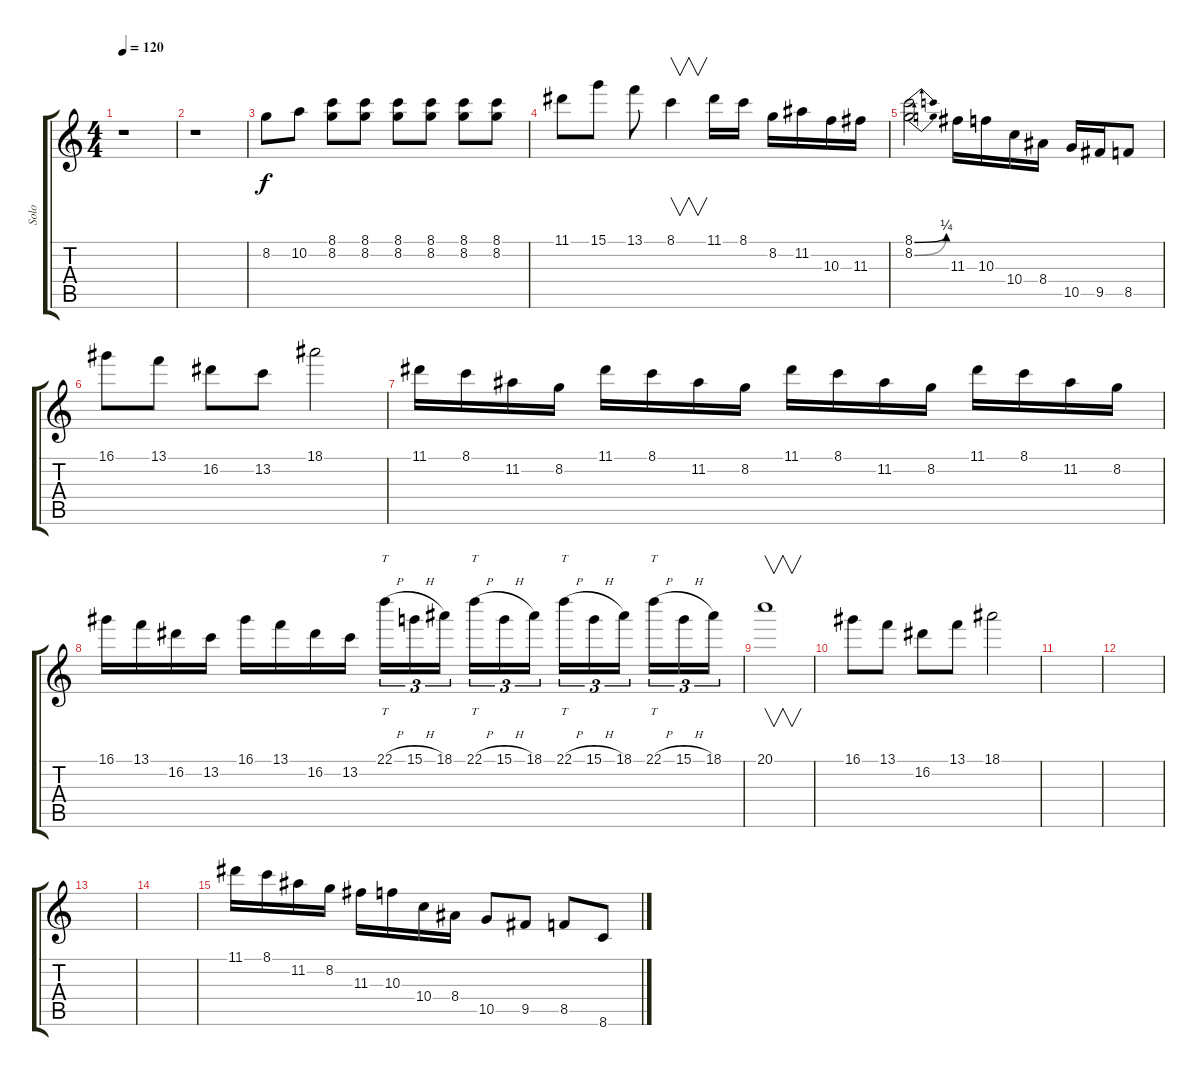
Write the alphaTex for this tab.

\track ("Solo" "Solo") {instrument distortionguitar}
\staff {score tabs}
\tuning (E4 B3 G3 D3 A2 E2) {hide}
\ts (4 4)
\tempo 120
\clef g2
\ks c
r.1{dy f instrument distortionguitar} |
r.1 |
8.2.8 10.2.8 (8.1 8.2).8 (8.1 8.2).8 (8.1 8.2).8 (8.1 8.2).8 (8.1 8.2).8 (8.1 8.2).8 |
11.1.8 15.1.8 13.1.8 8.1.4{v} 11.1.16 8.1.16 8.2.16 11.2.16 10.3.16 11.3.16 |
(8.1{be (bend 0 0 60 1)} 8.2{be (bend 0 0 60 1)}).2 11.3.16 10.3.16 10.4.16 8.4.16 10.5.16 9.5.16 8.5.8 |
16.1.8 13.1.8 16.2.8 13.2.8 18.1.2 |
11.1.16 8.1.16 11.2.16 8.2.16 11.1.16 8.1.16 11.2.16 8.2.16 11.1.16 8.1.16 11.2.16 8.2.16 11.1.16 8.1.16 11.2.16 8.2.16 |
16.1.16 13.1.16 16.2.16 13.2.16 16.1.16 13.1.16 16.2.16 13.2.16 22.1{h}.16{tt tu (3 2)} 15.1{h}.16{tu (3 2)} 18.1.16{tu (3 2)} 22.1{h}.16{tt tu (3 2)} 15.1{h}.16{tu (3 2)} 18.1.16{tu (3 2)} 22.1{h}.16{tt tu (3 2)} 15.1{h}.16{tu (3 2)} 18.1.16{tu (3 2)} 22.1{h}.16{tt tu (3 2)} 15.1{h}.16{tu (3 2)} 18.1.16{tu (3 2)} |
20.1.1{v} |
16.1.8 13.1.8 16.2.8 13.1.8 18.1.2 |
|
|
|
|
11.1.16 8.1.16 11.2.16 8.2.16 11.3.16 10.3.16 10.4.16 8.4.16 10.5.8 9.5.8 8.5.8 8.6.8
